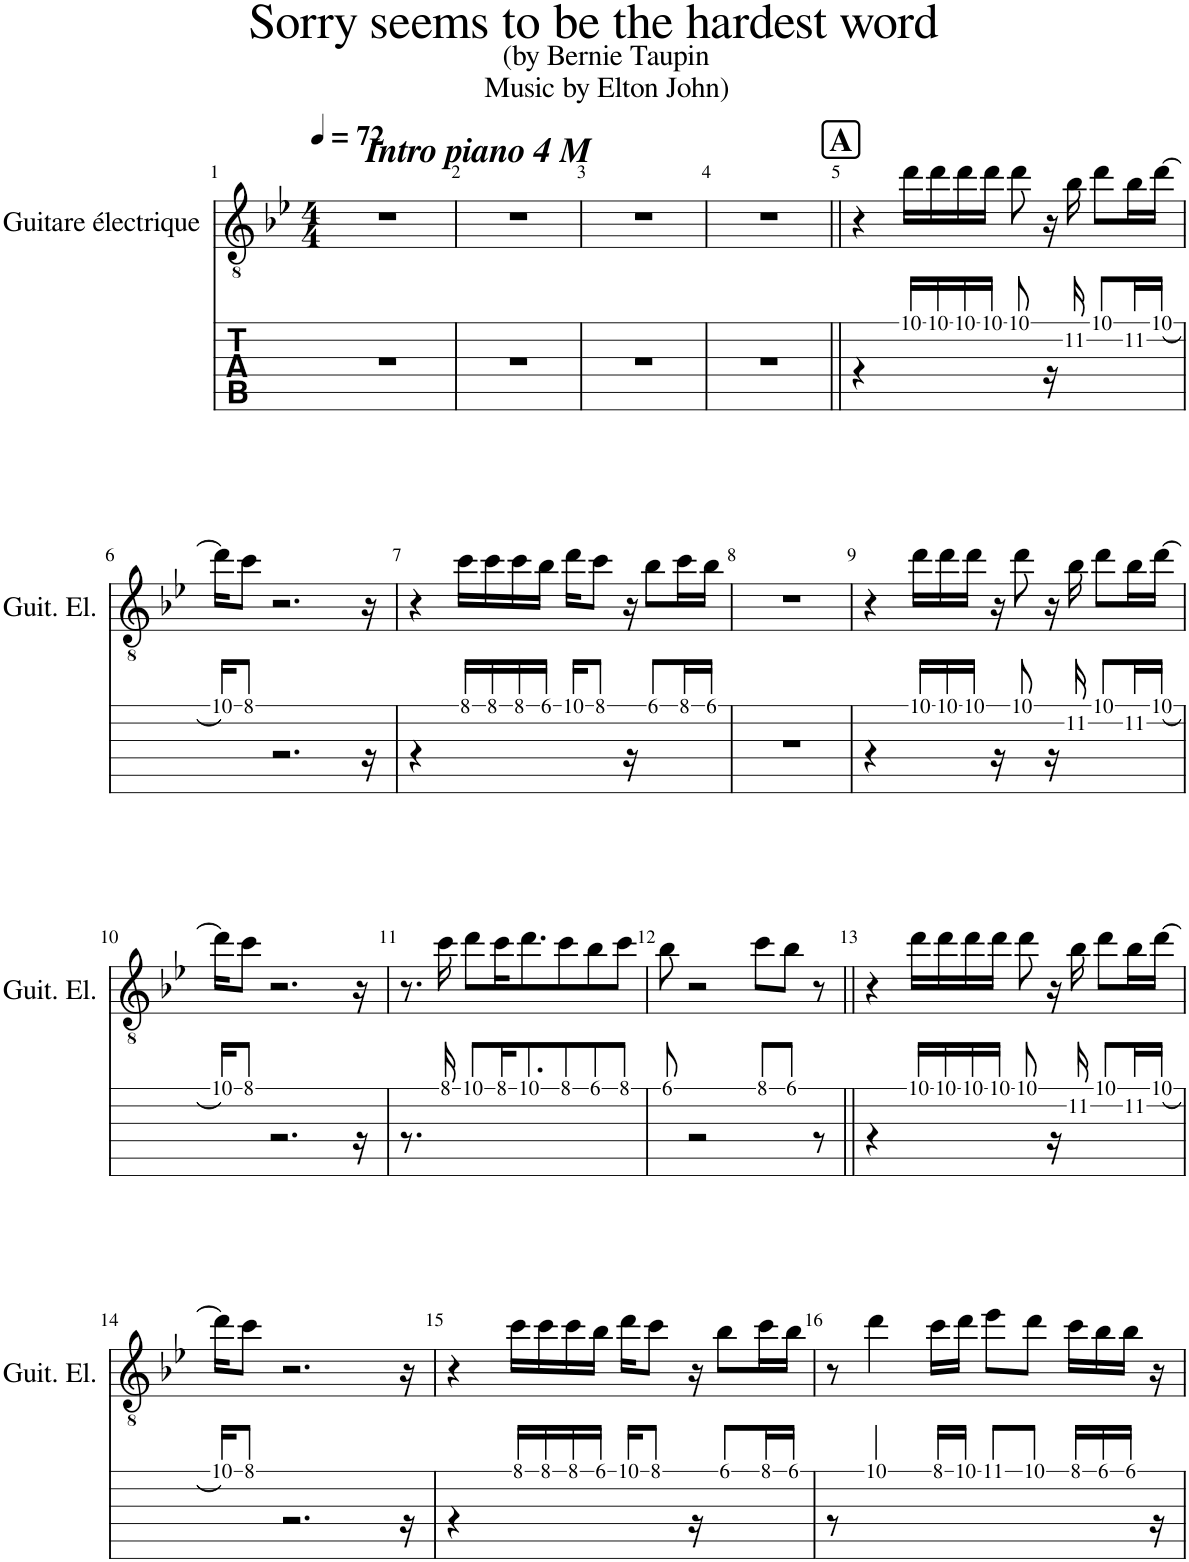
**kern	**kern
*part2	*part1
*staff2	*staff1
*I"Guitare électrique (Tablature)	*I"Guitare électrique
*	*I'Guit. El.
*stria6	*
*	*clefGv2
*k[b-e-]	*k[b-e-]
*M4/4	*M4/4
*MM72	*MM72
=1	=1
!	!LO:TX:b:Bi:t=Intro piano 4 M
1r	1r
=2	=2
1r	1r
=3	=3
1r	1r
=4	=4
1r	1r
!!LO:REH:place=s1:a:B:cj:fs=14:t=A
=5||	=5||
4r	4r
16dd/LL	16dd\LL
16dd/	16dd\
16dd/	16dd\
16dd/JJ	16dd\JJ
8dd/	8dd\
16r	16r
16b-/	16b-\
8dd/L	8dd\L
16b-/L	16b-\L
[16dd/JJ	[16dd\JJ
!!LO:LB:g=z
=6	=6
16dd/KL]	16dd\KL]
8cc/J	8cc\J
2.r	2.r
16r	16r
=7	=7
4r	4r
16cc/LL	16cc\LL
16cc/	16cc\
16cc/	16cc\
16b-/JJ	16b-\JJ
16dd/KL	16dd\KL
8cc/J	8cc\J
16r	16r
8b-/L	8b-\L
16cc/L	16cc\L
16b-/JJ	16b-\JJ
=8	=8
1r	1r
=9	=9
4r	4r
16dd/LL	16dd\LL
16dd/	16dd\
16dd/JJ	16dd\JJ
16r	16r
8dd/	8dd\
16r	16r
16b-/	16b-\
8dd/L	8dd\L
16b-/L	16b-\L
[16dd/JJ	[16dd\JJ
!!LO:LB:g=z
=10	=10
16dd/KL]	16dd\KL]
8cc/J	8cc\J
2.r	2.r
16r	16r
=11	=11
8.r	8.r
16cc/	16cc\
8dd/L	8dd\L
16cc/K	16cc\K
8.dd/	8.dd\
8cc/	8cc\
8b-/	8b-\
8cc/J	8cc\J
=12	=12
8b-/	8b-\
2r	2r
8cc/L	8cc\L
8b-/J	8b-\J
8r	8r
=13||	=13||
4r	4r
16dd/LL	16dd\LL
16dd/	16dd\
16dd/	16dd\
16dd/JJ	16dd\JJ
8dd/	8dd\
16r	16r
16b-/	16b-\
8dd/L	8dd\L
16b-/L	16b-\L
[16dd/JJ	[16dd\JJ
!!LO:LB:g=z
=14	=14
16dd/KL]	16dd\KL]
8cc/J	8cc\J
2.r	2.r
16r	16r
=15	=15
4r	4r
16cc/LL	16cc\LL
16cc/	16cc\
16cc/	16cc\
16b-/JJ	16b-\JJ
16dd/KL	16dd\KL
8cc/J	8cc\J
16r	16r
8b-/L	8b-\L
16cc/L	16cc\L
16b-/JJ	16b-\JJ
=16	=16
8r	8r
4dd/	4dd\
16cc/LL	16cc\LL
16dd/JJ	16dd\JJ
8ee-/L	8ee-\L
8dd/J	8dd\J
16cc/LL	16cc\LL
16b-/	16b-\
16b-/JJ	16b-\JJ
16r	16r
=	=
*-	*-
